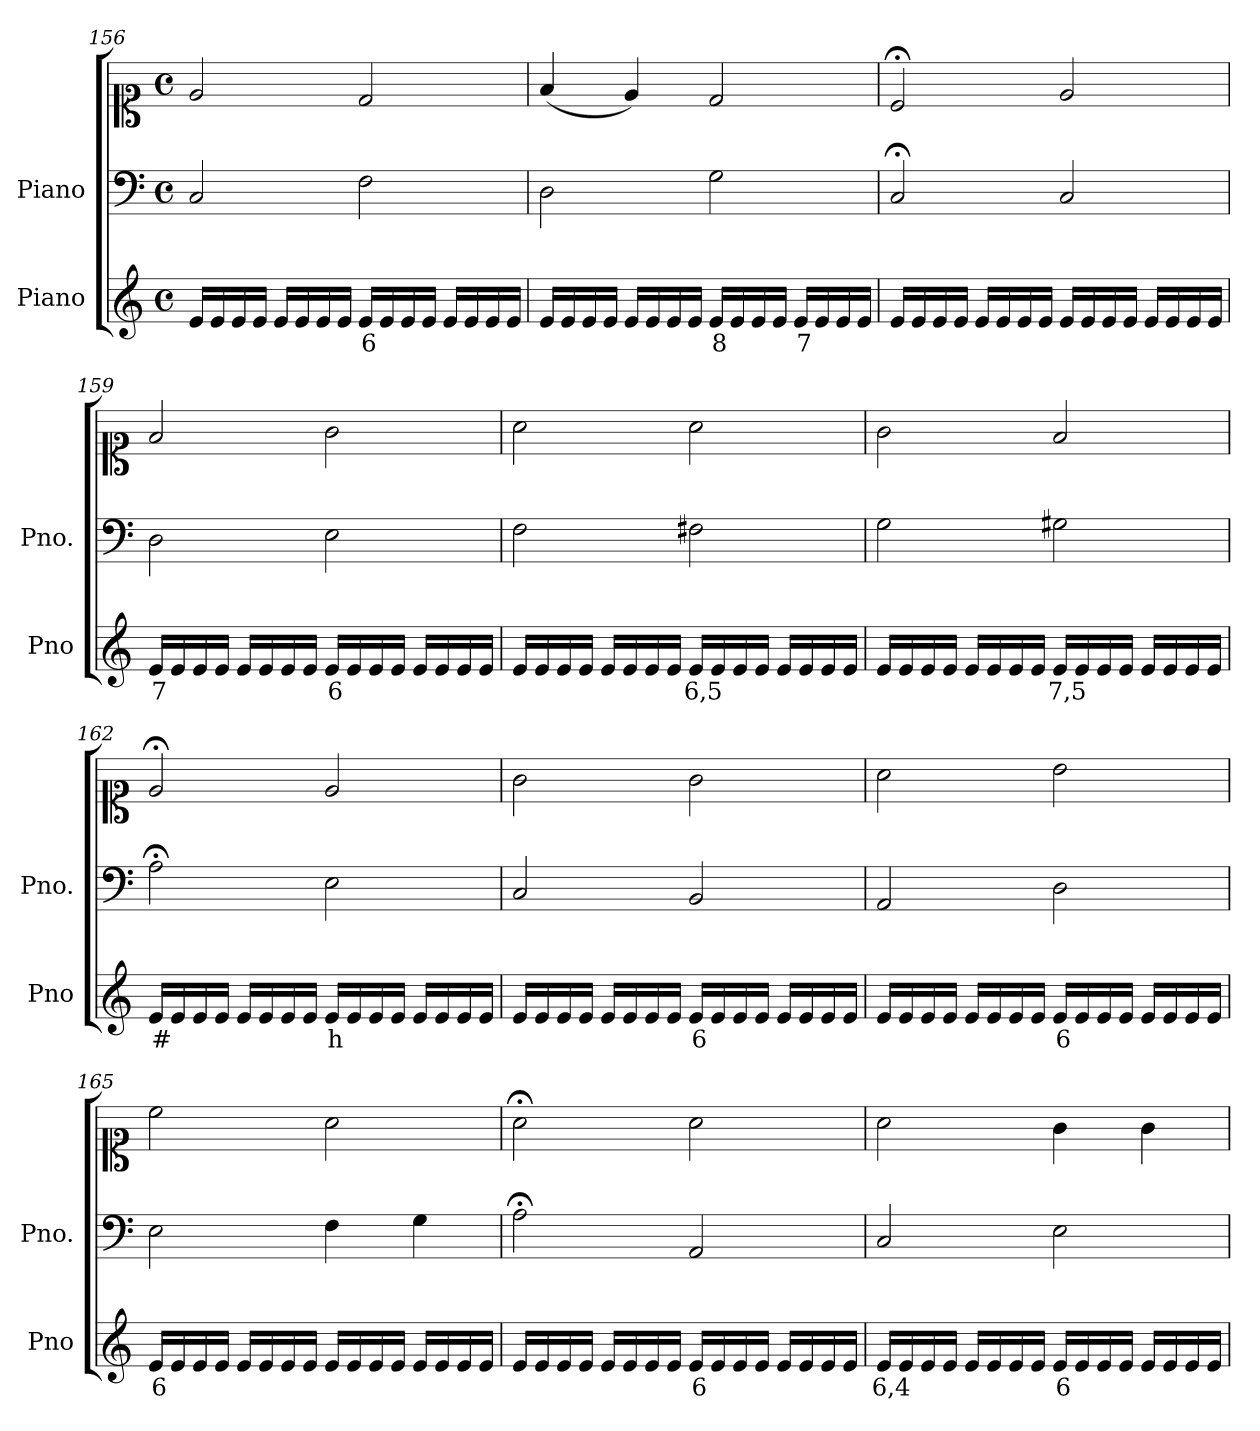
**kern	**text	**kern	**kern
*part2	*part2	*part1	*part1
*staff3	*staff3	*staff2	*staff1
*I"Piano	*	*I"Piano	*
*I'Pno	*	*I'Pno.	*
*clefG2	*	*clefF4	*clefC1
*k[]	*	*k[]	*k[]
*M4/4	*	*M4/4	*M4/4
*met(c)	*	*met(c)	*met(c)
=156	=156	=156	=156
16e/LL	.	2C/	2e/
16e/	.	.	.
16e/	.	.	.
16e/JJ	.	.	.
16e/LL	.	.	.
16e/	.	.	.
16e/	.	.	.
16e/JJ	.	.	.
!	!LO:LY:b	!	!
16e/LL	6	2F\	2d/
16e/	.	.	.
16e/	.	.	.
16e/JJ	.	.	.
16e/LL	.	.	.
16e/	.	.	.
16e/	.	.	.
16e/JJ	.	.	.
=157	=157	=157	=157
16e/LL	.	2D\	(<4f/
16e/	.	.	.
16e/	.	.	.
16e/JJ	.	.	.
16e/LL	.	.	4e/)
16e/	.	.	.
16e/	.	.	.
16e/JJ	.	.	.
!	!LO:LY:b	!	!
16e/LL	8	2G\	2d/
16e/	.	.	.
16e/	.	.	.
16e/JJ	.	.	.
!	!LO:LY:b	!	!
16e/LL	7	.	.
16e/	.	.	.
16e/	.	.	.
16e/JJ	.	.	.
=158	=158	=158	=158
16e/LL	.	2C;</	2c;</
16e/	.	.	.
16e/	.	.	.
16e/JJ	.	.	.
16e/LL	.	.	.
16e/	.	.	.
16e/	.	.	.
16e/JJ	.	.	.
16e/LL	.	2C/	2e/
16e/	.	.	.
16e/	.	.	.
16e/JJ	.	.	.
16e/LL	.	.	.
16e/	.	.	.
16e/	.	.	.
16e/JJ	.	.	.
=159	=159	=159	=159
!	!LO:LY:b	!	!
16e/LL	7	2D\	2f/
16e/	.	.	.
16e/	.	.	.
16e/JJ	.	.	.
16e/LL	.	.	.
16e/	.	.	.
16e/	.	.	.
16e/JJ	.	.	.
!	!LO:LY:b	!	!
16e/LL	6	2E\	2g\
16e/	.	.	.
16e/	.	.	.
16e/JJ	.	.	.
16e/LL	.	.	.
16e/	.	.	.
16e/	.	.	.
16e/JJ	.	.	.
=160	=160	=160	=160
16e/LL	.	2F\	2a\
16e/	.	.	.
16e/	.	.	.
16e/JJ	.	.	.
16e/LL	.	.	.
16e/	.	.	.
16e/	.	.	.
16e/JJ	.	.	.
!	!LO:LY:b	!	!
16e/LL	6,5	2F#X\	2a\
16e/	.	.	.
16e/	.	.	.
16e/JJ	.	.	.
16e/LL	.	.	.
16e/	.	.	.
16e/	.	.	.
16e/JJ	.	.	.
=161	=161	=161	=161
16e/LL	.	2G\	2g\
16e/	.	.	.
16e/	.	.	.
16e/JJ	.	.	.
16e/LL	.	.	.
16e/	.	.	.
16e/	.	.	.
16e/JJ	.	.	.
!	!LO:LY:b	!	!
16e/LL	7,5	2G#X\	2f/
16e/	.	.	.
16e/	.	.	.
16e/JJ	.	.	.
16e/LL	.	.	.
16e/	.	.	.
16e/	.	.	.
16e/JJ	.	.	.
=162	=162	=162	=162
!	!LO:LY:b	!	!
16e/LL	#	2A;<\	2e;</
16e/	.	.	.
16e/	.	.	.
16e/JJ	.	.	.
16e/LL	.	.	.
16e/	.	.	.
16e/	.	.	.
16e/JJ	.	.	.
!	!LO:LY:b	!	!
16e/LL	h	2E\	2e/
16e/	.	.	.
16e/	.	.	.
16e/JJ	.	.	.
16e/LL	.	.	.
16e/	.	.	.
16e/	.	.	.
16e/JJ	.	.	.
=163	=163	=163	=163
16e/LL	.	2C/	2g\
16e/	.	.	.
16e/	.	.	.
16e/JJ	.	.	.
16e/LL	.	.	.
16e/	.	.	.
16e/	.	.	.
16e/JJ	.	.	.
!	!LO:LY:b	!	!
16e/LL	6	2BB/	2g\
16e/	.	.	.
16e/	.	.	.
16e/JJ	.	.	.
16e/LL	.	.	.
16e/	.	.	.
16e/	.	.	.
16e/JJ	.	.	.
=164	=164	=164	=164
16e/LL	.	2AA/	2a\
16e/	.	.	.
16e/	.	.	.
16e/JJ	.	.	.
16e/LL	.	.	.
16e/	.	.	.
16e/	.	.	.
16e/JJ	.	.	.
!	!LO:LY:b	!	!
16e/LL	6	2D\	2b\
16e/	.	.	.
16e/	.	.	.
16e/JJ	.	.	.
16e/LL	.	.	.
16e/	.	.	.
16e/	.	.	.
16e/JJ	.	.	.
=165	=165	=165	=165
!	!LO:LY:b	!	!
16e/LL	6	2E\	2cc\
16e/	.	.	.
16e/	.	.	.
16e/JJ	.	.	.
16e/LL	.	.	.
16e/	.	.	.
16e/	.	.	.
16e/JJ	.	.	.
16e/LL	.	4F\	2a\
16e/	.	.	.
16e/	.	.	.
16e/JJ	.	.	.
16e/LL	.	4G\	.
16e/	.	.	.
16e/	.	.	.
16e/JJ	.	.	.
=166	=166	=166	=166
16e/LL	.	2A;<\	2a;<\
16e/	.	.	.
16e/	.	.	.
16e/JJ	.	.	.
16e/LL	.	.	.
16e/	.	.	.
16e/	.	.	.
16e/JJ	.	.	.
!	!LO:LY:b	!	!
16e/LL	6	2AA/	2a\
16e/	.	.	.
16e/	.	.	.
16e/JJ	.	.	.
16e/LL	.	.	.
16e/	.	.	.
16e/	.	.	.
16e/JJ	.	.	.
=167	=167	=167	=167
!	!LO:LY:b	!	!
16e/LL	6,4	2C/	2a\
16e/	.	.	.
16e/	.	.	.
16e/JJ	.	.	.
16e/LL	.	.	.
16e/	.	.	.
16e/	.	.	.
16e/JJ	.	.	.
!	!LO:LY:b	!	!
16e/LL	6	2E\	4g\
16e/	.	.	.
16e/	.	.	.
16e/JJ	.	.	.
16e/LL	.	.	4g\
16e/	.	.	.
16e/	.	.	.
16e/JJ	.	.	.
=	=	=	=
*-	*-	*-	*-
